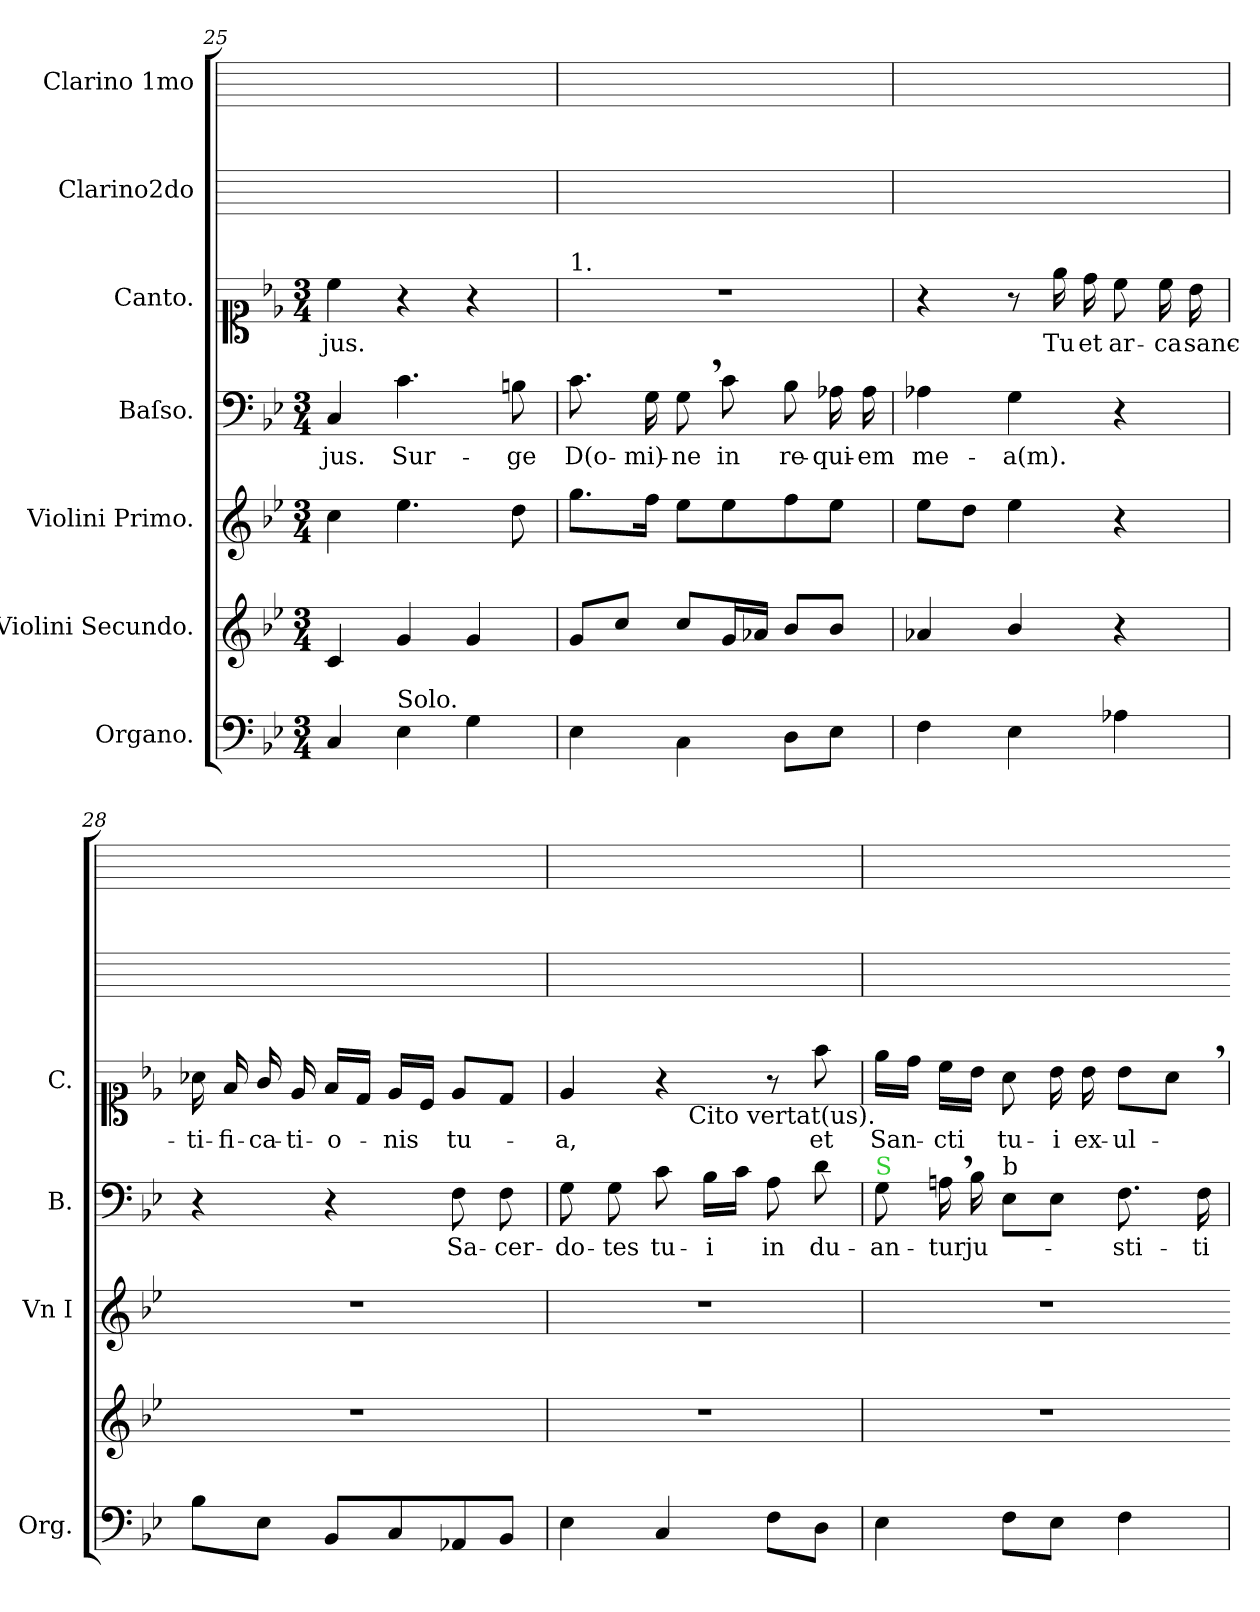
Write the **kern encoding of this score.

**kern	**kern	**kern	**kern	**text	**kern	**text	**kern	**kern
*part7	*part6	*part5	*part4	*part4	*part3	*part3	*part2	*part1
*staff7	*staff6	*staff5	*staff4	*staff4	*staff3	*staff3	*staff2	*staff1
*I"Organo.	*I"Violini Secundo.	*I"Violini Primo.	*I"Baſso.	*	*I"Canto.	*	*I"Clarino2do	*I"Clarino 1mo
*I'Org.	*	*I'Vn I	*I'B.	*	*I'C.	*	*	*
*clefF4	*clefG2	*clefG2	*clefF4	*	*clefC1	*	*	*
*k[b-e-]	*k[b-e-]	*k[b-e-]	*k[b-e-]	*	*k[b-e-]	*	*	*
*B-:	*B-:	*B-:	*B-:	*	*B-:	*	*	*
*M3/4	*M3/4	*M3/4	*M3/4	*	*M3/4	*	*	*
=25	=25	=25	=25	=25	=25	=25	=25	=25
4C/	4c/	4cc\	4C/	-jus.	4cc\	-jus.	2.ryy	2.ryy
!LO:TX:a:t=Solo.	!	!	!	!	!	!	!	!
4E-\	4g/	4.ee-\	4.c\	Sur-	4r	.	.	.
4G\	4g/	.	.	.	4r	.	.	.
.	.	8dd\	8Bn\	-ge	.	.	.	.
=26	=26	=26	=26	=26	=26	=26	=26	=26
!	!	!	!	!	!LO:TX:a:t=1.	!	!	!
4E-\	8g/L	8.gg\L	8.c\	D(o-	2.r	.	2.ryy	2.ryy
.	8cc/J	.	.	.	.	.	.	.
.	.	16ff\Jk	16G\	-mi)-	.	.	.	.
4C\	8cc/L	8ee-\L	8G,<\	-ne	.	.	.	.
.	16g/L	8ee-\	8c\	in	.	.	.	.
.	16a-X/JJ	.	.	.	.	.	.	.
8D\L	8b-/L	8ff\	8B-\	re-	.	.	.	.
8E-\J	8b-/J	8ee-\J	16A-X\	-qui-	.	.	.	.
.	.	.	16A-\	-em	.	.	.	.
=27	=27	=27	=27	=27	=27	=27	=27	=27
4F\	4a-X/	8ee-\L	4A-X\	me-	4r	.	2.ryy	2.ryy
.	.	8dd\J	.	.	.	.	.	.
4E-\	4b-/	4ee-\	4G\	-a(m).	8r	.	.	.
.	.	.	.	.	16ee-\	Tu	.	.
.	.	.	.	.	16dd\	et	.	.
4A-X\	4r	4r	4r	.	8cc\	ar-	.	.
.	.	.	.	.	16cc\	-ca	.	.
.	.	.	.	.	16b-\	sanc-	.	.
=28	=28	=28	=28	=28	=28	=28	=28	=28
8B-\L	2.r	2.r	4r	.	16a-X\	-ti-	2.ryy	2.ryy
.	.	.	.	.	16f/	-fi-	.	.
8E-\J	.	.	.	.	16g/	-ca-	.	.
.	.	.	.	.	16e-/	-ti-	.	.
8BB-/L	.	.	4r	.	16f/LL	-o-	.	.
.	.	.	.	.	16d/JJ	.	.	.
8C/	.	.	.	.	16e-/LL	-nis	.	.
.	.	.	.	.	16c/JJ	.	.	.
8AA-X/	.	.	8F\	Sa-	8e-/L	tu-	.	.
8BB-/J	.	.	8F\	-cer-	8d/J	.	.	.
=29	=29	=29	=29	=29	=29	=29	=29	=29
4E-\	2.r	2.r	8G\	-do-	4e-/	-a,	2.ryy	2.ryy
.	.	.	8G\	-tes	.	.	.	.
4C/	.	.	8c\	tu-	4r	.	.	.
.	.	.	16B-\LL	-i	.	.	.	.
.	.	.	16c\JJ	.	.	.	.	.
8F\L	.	.	8A\	in	8r	.	.	.
8D\J	.	.	8d\	du-	8ff\	et	.	.
=30	=30	=30	=30	=30	=30	=30	=30	=30
!	!	!	!LO:TX:a:color=limegreen:t=S	!	!	!	!	!
4E-\	2.r	2.r	8G\	-an-	16ee-\LL	San-	2.ryy	2.ryy
.	.	.	.	.	16dd\JJ	.	.	.
.	.	.	16An,\	-tur	16cc\LL	-cti	.	.
.	.	.	16B-\	ju-	16b-\JJ	.	.	.
!	!	!	!LO:TX:a:t=b	!	!	!	!	!
8F\L	.	.	8E-\L	.	8a\	tu-	.	.
8E-\J	.	.	8E-\J	.	16b-\	-i	.	.
.	.	.	.	.	16b-\	ex-	.	.
4F\	.	.	8.F\	-sti-	8b-\L	-ul-	.	.
.	.	.	.	.	8a,<\J	.	.	.
.	.	.	16F\	-ti-	.	.	.	.
!	!	!	!	!	!LO:TX:b:rj:t=Cito vertat(us).	!	!	!
=	=||	=	=	=	=	=	=	=
*-	*-	*-	*-	*-	*-	*-	*-	*-
